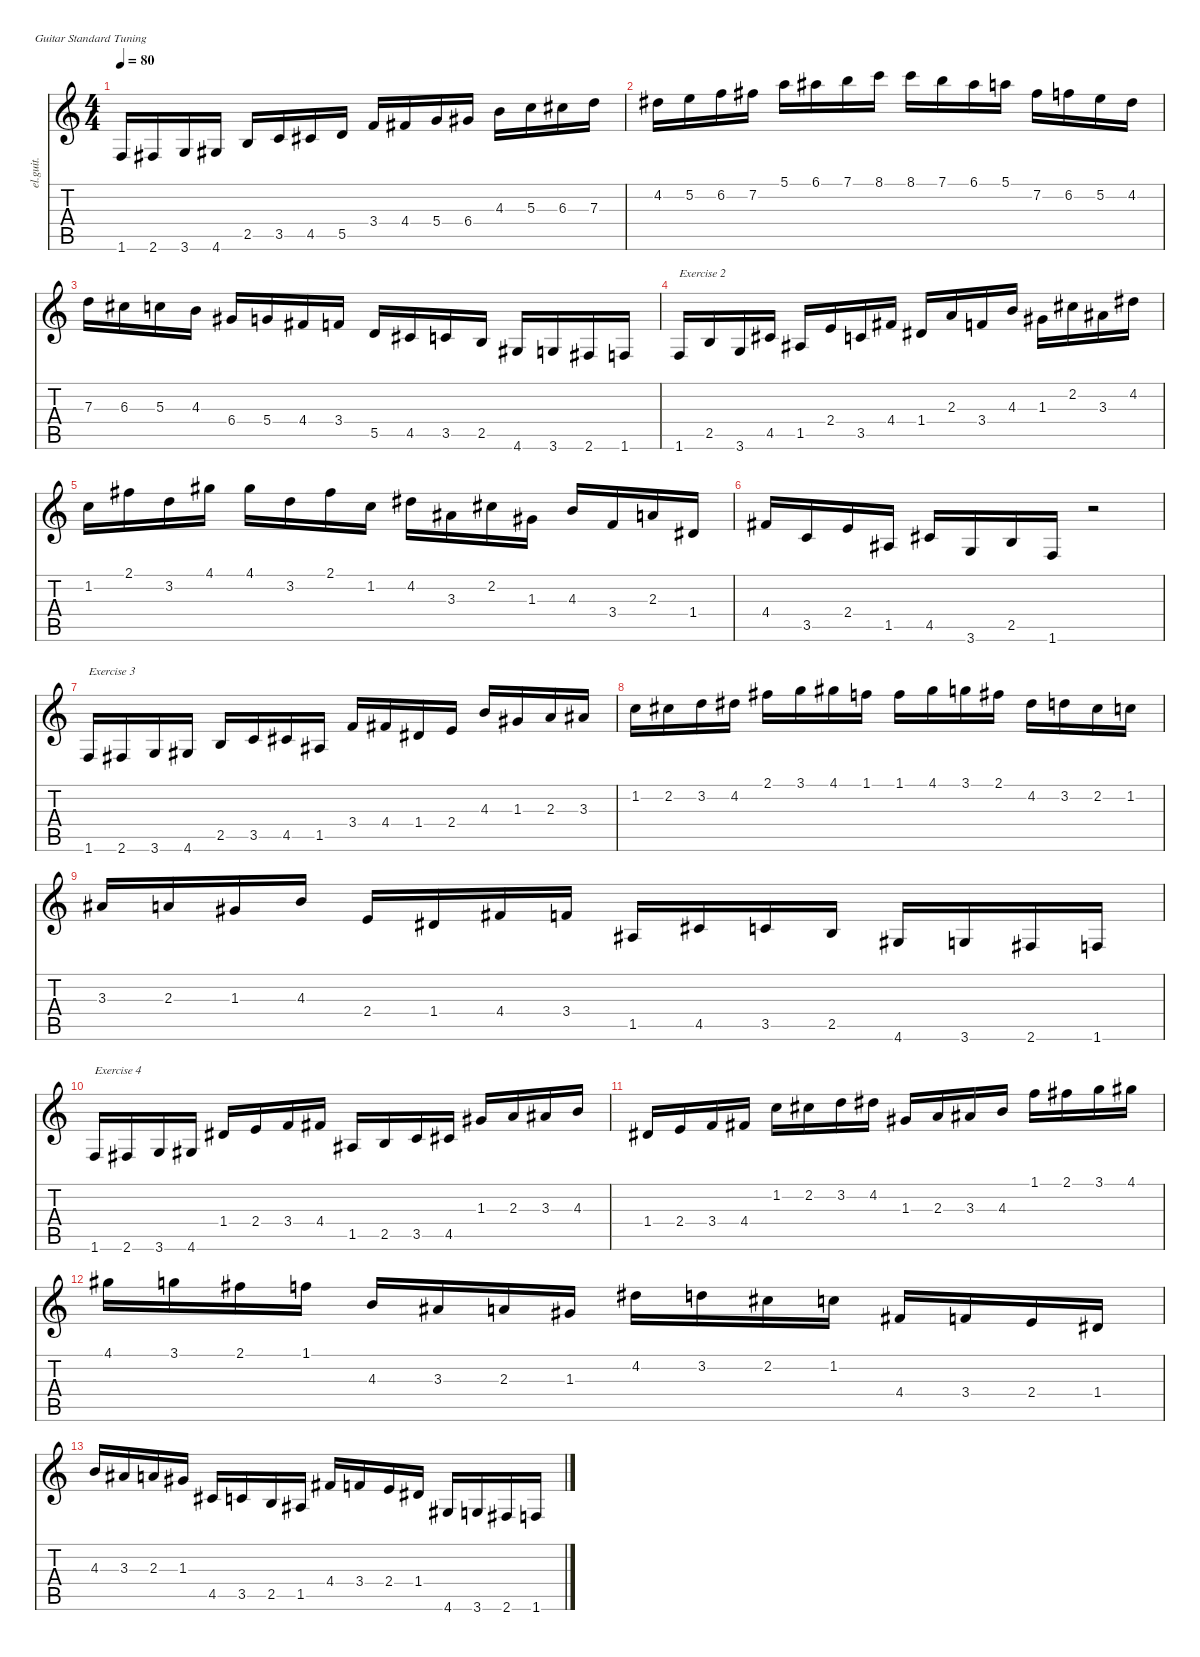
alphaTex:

\defaultSystemsLayout 4
\hideDynamics
\bracketExtendMode nobrackets
\otherSystemsTrackNameOrientation horizontal
\track ("Clean Guitar" "el.guit.") {instrument electricguitarclean}
\staff {score tabs}
\tuning (E4 B3 G3 D3 A2 E2)
\ts (4 4)
\tempo 80
\clef g2
\ks c
1.6.16{dy mf instrument electricguitarclean beam Up} 2.6{acc #}.16{beam Up} 3.6.16{beam Up} 4.6{acc #}.16{beam Up} 2.5.16{beam Up} 3.5.16{beam Up} 4.5{acc #}.16{beam Up} 5.5.16{beam Up} 3.4.16{beam Up} 4.4{acc #}.16{beam Up} 5.4.16{beam Up} 6.4{acc #}.16{beam Up} 4.3.16{beam Down} 5.3.16{beam Down} 6.3{acc #}.16{beam Down} 7.3.16{beam Down} |
4.2{acc #}.16{beam Down} 5.2.16{beam Down} 6.2.16{beam Down} 7.2{acc #}.16{beam Down} 5.1.16{beam Down} 6.1{acc #}.16{beam Down} 7.1.16{beam Down} 8.1.16{beam Down} 8.1.16{beam Down} 7.1.16{beam Down} 6.1{acc #}.16{beam Down} 5.1.16{beam Down} 7.2{acc #}.16{beam Down} 6.2.16{beam Down} 5.2.16{beam Down} 4.2{acc #}.16{beam Down} |
7.3.16{beam Down} 6.3{acc #}.16{beam Down} 5.3.16{beam Down} 4.3.16{beam Down} 6.4{acc #}.16{beam Up} 5.4.16{beam Up} 4.4{acc #}.16{beam Up} 3.4.16{beam Up} 5.5.16{beam Up} 4.5{acc #}.16{beam Up} 3.5.16{beam Up} 2.5.16{beam Up} 4.6{acc #}.16{beam Up} 3.6.16{beam Up} 2.6{acc #}.16{beam Up} 1.6.16{beam Up} |
1.6.16{txt "Exercise 2" beam Up} 2.5.16{beam Up} 3.6.16{beam Up} 4.5{acc #}.16{beam Up} 1.5{acc #}.16{beam Up} 2.4.16{beam Up} 3.5.16{beam Up} 4.4{acc #}.16{beam Up} 1.4{acc #}.16{beam Up} 2.3.16{beam Up} 3.4.16{beam Up} 4.3.16{beam Up} 1.3{acc #}.16{beam Down} 2.2{acc #}.16{beam Down} 3.3{acc #}.16{beam Down} 4.2{acc #}.16{beam Down} |
1.2.16{beam Down} 2.1{acc #}.16{beam Down} 3.2.16{beam Down} 4.1{acc #}.16{beam Down} 4.1{acc #}.16{beam Down} 3.2.16{beam Down} 2.1{acc #}.16{beam Down} 1.2.16{beam Down} 4.2{acc #}.16{beam Down} 3.3{acc #}.16{beam Down} 2.2{acc #}.16{beam Down} 1.3{acc #}.16{beam Down} 4.3.16{beam Up} 3.4.16{beam Up} 2.3.16{beam Up} 1.4{acc #}.16{beam Up} |
4.4{acc #}.16{beam Up} 3.5.16{beam Up} 2.4.16{beam Up} 1.5{acc #}.16{beam Up} 4.5{acc #}.16{beam Up} 3.6.16{beam Up} 2.5.16{beam Up} 1.6.16{beam Up} r.2{beam Up} |
1.6.16{txt "Exercise 3" beam Up} 2.6{acc #}.16{beam Up} 3.6.16{beam Up} 4.6{acc #}.16{beam Up} 2.5.16{beam Up} 3.5.16{beam Up} 4.5{acc #}.16{beam Up} 1.5{acc #}.16{beam Up} 3.4.16{beam Up} 4.4{acc #}.16{beam Up} 1.4{acc #}.16{beam Up} 2.4.16{beam Up} 4.3.16{beam Up} 1.3{acc #}.16{beam Up} 2.3.16{beam Up} 3.3{acc #}.16{beam Up} |
1.2.16{beam Down} 2.2{acc #}.16{beam Down} 3.2.16{beam Down} 4.2{acc #}.16{beam Down} 2.1{acc #}.16{beam Down} 3.1.16{beam Down} 4.1{acc #}.16{beam Down} 1.1.16{beam Down} 1.1.16{beam Down} 4.1{acc #}.16{beam Down} 3.1.16{beam Down} 2.1{acc #}.16{beam Down} 4.2{acc #}.16{beam Down} 3.2.16{beam Down} 2.2{acc #}.16{beam Down} 1.2.16{beam Down} |
3.3{acc #}.16{beam Up} 2.3.16{beam Up} 1.3{acc #}.16{beam Up} 4.3.16{beam Up} 2.4.16{beam Up} 1.4{acc #}.16{beam Up} 4.4{acc #}.16{beam Up} 3.4.16{beam Up} 1.5{acc #}.16{beam Up} 4.5{acc #}.16{beam Up} 3.5.16{beam Up} 2.5.16{beam Up} 4.6{acc #}.16{beam Up} 3.6.16{beam Up} 2.6{acc #}.16{beam Up} 1.6.16{beam Up} |
1.6.16{txt "Exercise 4" beam Up} 2.6{acc #}.16{beam Up} 3.6.16{beam Up} 4.6{acc #}.16{beam Up} 1.4{acc #}.16{beam Up} 2.4.16{beam Up} 3.4.16{beam Up} 4.4{acc #}.16{beam Up} 1.5{acc #}.16{beam Up} 2.5.16{beam Up} 3.5.16{beam Up} 4.5{acc #}.16{beam Up} 1.3{acc #}.16{beam Up} 2.3.16{beam Up} 3.3{acc #}.16{beam Up} 4.3.16{beam Up} |
1.4{acc #}.16{beam Up} 2.4.16{beam Up} 3.4.16{beam Up} 4.4{acc #}.16{beam Up} 1.2.16{beam Down} 2.2{acc #}.16{beam Down} 3.2.16{beam Down} 4.2{acc #}.16{beam Down} 1.3{acc #}.16{beam Up} 2.3.16{beam Up} 3.3{acc #}.16{beam Up} 4.3.16{beam Up} 1.1.16{beam Down} 2.1{acc #}.16{beam Down} 3.1.16{beam Down} 4.1{acc #}.16{beam Down} |
4.1{acc #}.16{beam Down} 3.1.16{beam Down} 2.1{acc #}.16{beam Down} 1.1.16{beam Down} 4.3.16{beam Up} 3.3{acc #}.16{beam Up} 2.3.16{beam Up} 1.3{acc #}.16{beam Up} 4.2{acc #}.16{beam Down} 3.2.16{beam Down} 2.2{acc #}.16{beam Down} 1.2.16{beam Down} 4.4{acc #}.16{beam Up} 3.4.16{beam Up} 2.4.16{beam Up} 1.4{acc #}.16{beam Up} |
4.3.16{beam Up} 3.3{acc #}.16{beam Up} 2.3.16{beam Up} 1.3{acc #}.16{beam Up} 4.5{acc #}.16{beam Up} 3.5.16{beam Up} 2.5.16{beam Up} 1.5{acc #}.16{beam Up} 4.4{acc #}.16{beam Up} 3.4.16{beam Up} 2.4.16{beam Up} 1.4{acc #}.16{beam Up} 4.6{acc #}.16{beam Up} 3.6.16{beam Up} 2.6{acc #}.16{beam Up} 1.6.16{beam Up}
